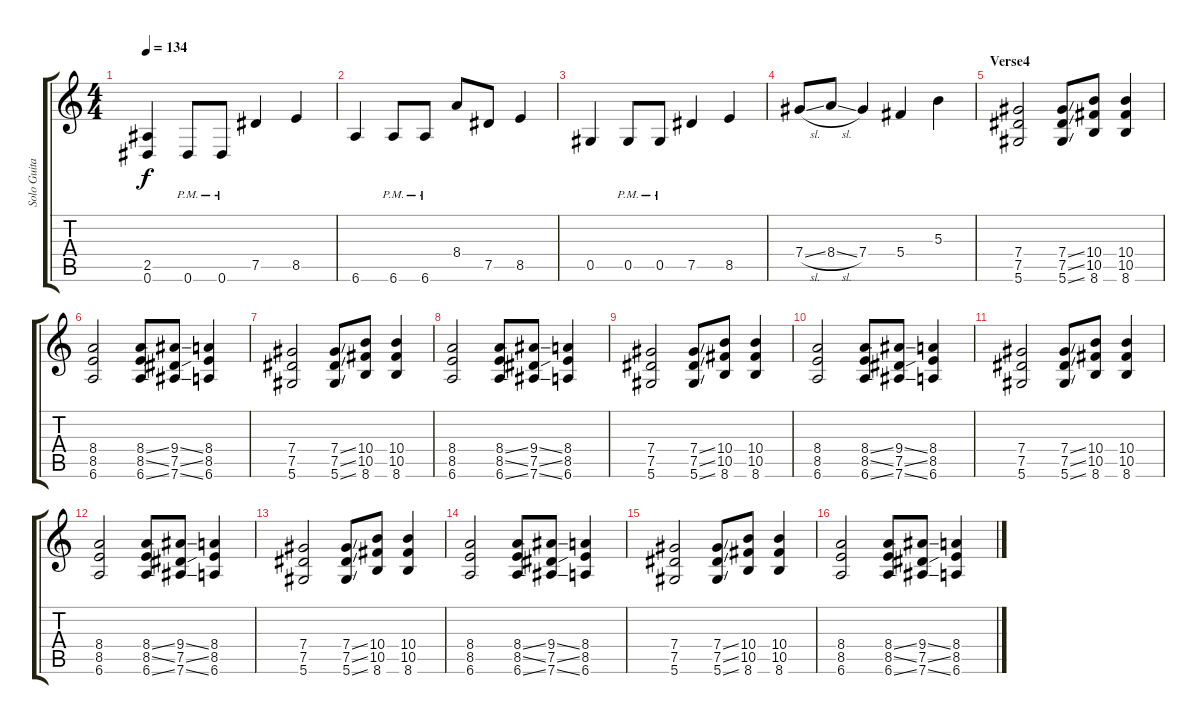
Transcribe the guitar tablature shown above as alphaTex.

\track ("Solo Guitar" "Solo Guita") {instrument distortionguitar}
\staff {score tabs}
\tuning (Eb4 Bb3 Gb3 Db3 Ab2 Eb2) {hide}
\ts (4 4)
\tempo 134
\clef g2
\ks c
(2.5 0.6).4{dy f} 0.6{pm}.8 0.6{pm}.8 7.5.4 8.5.4 |
6.6.4 6.6{pm}.8 6.6{pm}.8 8.4.8 7.5.8 8.5.4 |
0.5.4 0.5{pm}.8 0.5{pm}.8 7.5.4 8.5.4 |
7.4{sl}.8 8.4{sl}.8 7.4.4 5.4.4 5.3.4 |
\section ("" "Verse4")
(7.4 7.5 5.6).2 (7.4{ss} 7.5{ss} 5.6{ss}).8 (10.4 10.5 8.6).8 (10.4 10.5 8.6).4 |
(8.4 8.5 6.6).2 (8.4{ss} 8.5{ss} 6.6{ss}).8 (9.4{ss} 7.5{ss} 7.6{ss}).8 (8.4 8.5 6.6).4 |
(7.4 7.5 5.6).2 (7.4{ss} 7.5{ss} 5.6{ss}).8 (10.4 10.5 8.6).8 (10.4 10.5 8.6).4 |
(8.4 8.5 6.6).2 (8.4{ss} 8.5{ss} 6.6{ss}).8 (9.4{ss} 7.5{ss} 7.6{ss}).8 (8.4 8.5 6.6).4 |
(7.4 7.5 5.6).2 (7.4{ss} 7.5{ss} 5.6{ss}).8 (10.4 10.5 8.6).8 (10.4 10.5 8.6).4 |
(8.4 8.5 6.6).2 (8.4{ss} 8.5{ss} 6.6{ss}).8 (9.4{ss} 7.5{ss} 7.6{ss}).8 (8.4 8.5 6.6).4 |
(7.4 7.5 5.6).2 (7.4{ss} 7.5{ss} 5.6{ss}).8 (10.4 10.5 8.6).8 (10.4 10.5 8.6).4 |
(8.4 8.5 6.6).2 (8.4{ss} 8.5{ss} 6.6{ss}).8 (9.4{ss} 7.5{ss} 7.6{ss}).8 (8.4 8.5 6.6).4 |
(7.4 7.5 5.6).2 (7.4{ss} 7.5{ss} 5.6{ss}).8 (10.4 10.5 8.6).8 (10.4 10.5 8.6).4 |
(8.4 8.5 6.6).2 (8.4{ss} 8.5{ss} 6.6{ss}).8 (9.4{ss} 7.5{ss} 7.6{ss}).8 (8.4 8.5 6.6).4 |
(7.4 7.5 5.6).2 (7.4{ss} 7.5{ss} 5.6{ss}).8 (10.4 10.5 8.6).8 (10.4 10.5 8.6).4 |
(8.4 8.5 6.6).2 (8.4{ss} 8.5{ss} 6.6{ss}).8 (9.4{ss} 7.5{ss} 7.6{ss}).8 (8.4 8.5 6.6).4
